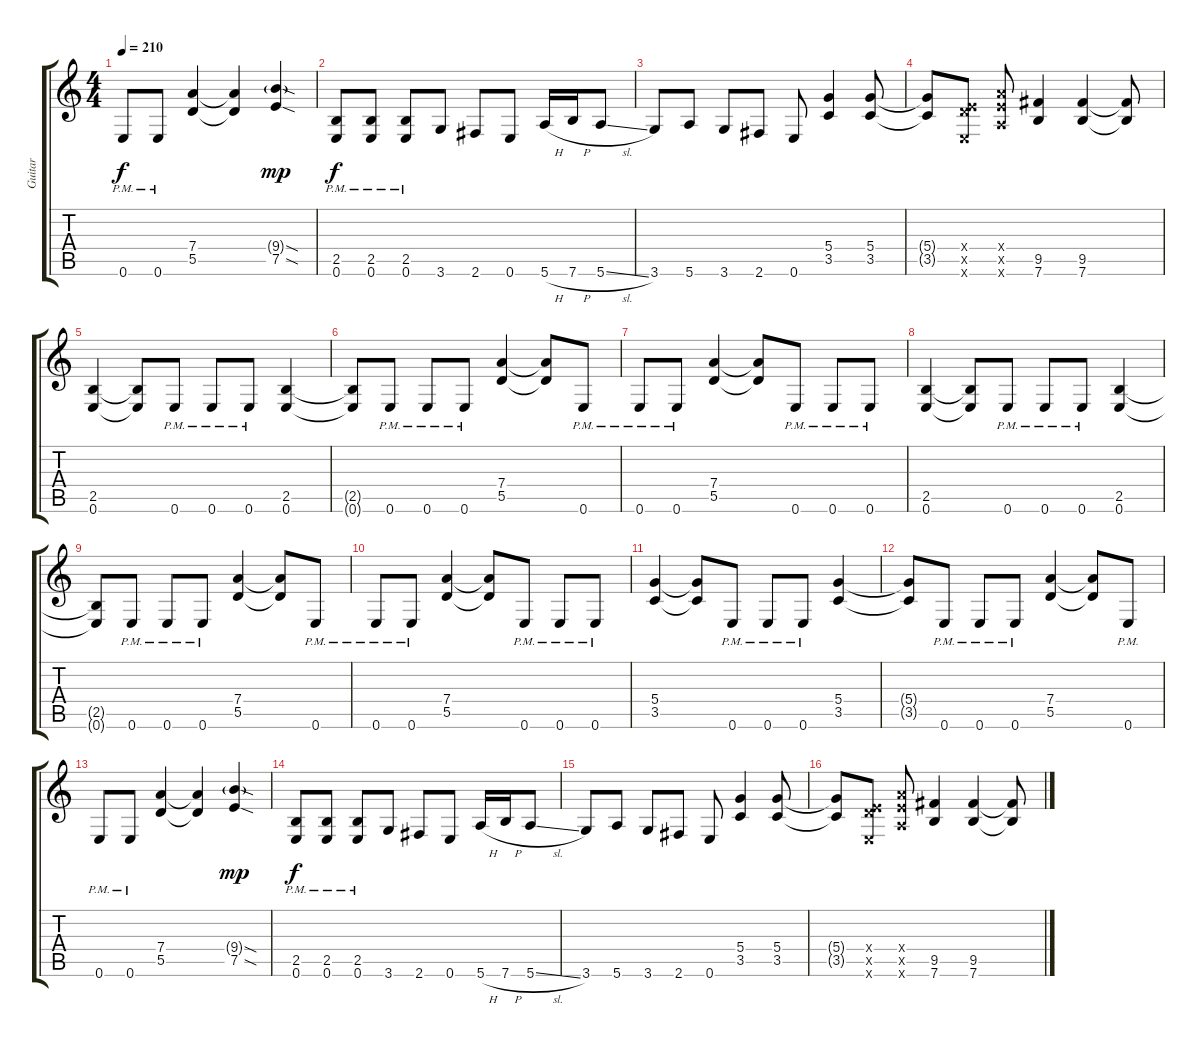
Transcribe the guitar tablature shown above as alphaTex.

\track ("Guitar" "Guitar") {instrument distortionguitar}
\staff {score tabs}
\tuning (E4 B3 G3 D3 A2 E2) {hide}
\ts (4 4)
\tempo 210
\clef g2
\ks c
0.6{pm}.8{dy f} 0.6{pm}.8 (7.4 5.5).4 (7.4{t} 5.5{t}).4 (9.4{sod g} 7.5{sod}).4{dy mp} |
(2.5 0.6{pm}).8{dy f} (2.5 0.6{pm}).8 (2.5{pm} 0.6).8 3.6.8 2.6.8 0.6.8 5.6{h}.16 7.6{h}.16 5.6{sl}.8 |
3.6.8 5.6.8 3.6.8 2.6.8 0.6.8 (5.4 3.5).4 (5.4 3.5).8 |
(5.4{t} 3.5{t}).8 (0.4{x} 7.5{x} 0.6{x}).8 (7.4{x} 7.5{x} 5.6{x}).8 (9.5 7.6).4 (9.5 7.6).4 (9.5{t} 7.6{t}).8 |
(2.5 0.6).4 (2.5{t} 0.6{t}).8 0.6{pm}.8 0.6{pm}.8 0.6{pm}.8 (2.5 0.6).4 |
(2.5{t} 0.6{t}).8 0.6{pm}.8 0.6{pm}.8 0.6{pm}.8 (7.4 5.5).4 (7.4{t} 5.5{t}).8 0.6{pm}.8 |
0.6{pm}.8 0.6{pm}.8 (7.4 5.5).4 (7.4{t} 5.5{t}).8 0.6{pm}.8 0.6{pm}.8 0.6{pm}.8 |
(2.5 0.6).4 (2.5{t} 0.6{t}).8 0.6{pm}.8 0.6{pm}.8 0.6{pm}.8 (2.5 0.6).4 |
(2.5{t} 0.6{t}).8 0.6{pm}.8 0.6{pm}.8 0.6{pm}.8 (7.4 5.5).4 (7.4{t} 5.5{t}).8 0.6{pm}.8 |
0.6{pm}.8 0.6{pm}.8 (7.4 5.5).4 (7.4{t} 5.5{t}).8 0.6{pm}.8 0.6{pm}.8 0.6{pm}.8 |
(5.4 3.5).4 (5.4{t} 3.5{t}).8 0.6{pm}.8 0.6{pm}.8 0.6{pm}.8 (5.4 3.5).4 |
(5.4{t} 3.5{t}).8 0.6{pm}.8 0.6{pm}.8 0.6{pm}.8 (7.4 5.5).4 (7.4{t} 5.5{t}).8 0.6{pm}.8 |
0.6{pm}.8 0.6{pm}.8 (7.4 5.5).4 (7.4{t} 5.5{t}).4 (9.4{sod g} 7.5{sod}).4{dy mp} |
(2.5 0.6{pm}).8{dy f} (2.5 0.6{pm}).8 (2.5{pm} 0.6).8 3.6.8 2.6.8 0.6.8 5.6{h}.16 7.6{h}.16 5.6{sl}.8 |
3.6.8 5.6.8 3.6.8 2.6.8 0.6.8 (5.4 3.5).4 (5.4 3.5).8 |
(5.4{t} 3.5{t}).8 (0.4{x} 7.5{x} 0.6{x}).8 (7.4{x} 7.5{x} 5.6{x}).8 (9.5 7.6).4 (9.5 7.6).4 (9.5{t} 7.6{t}).8
